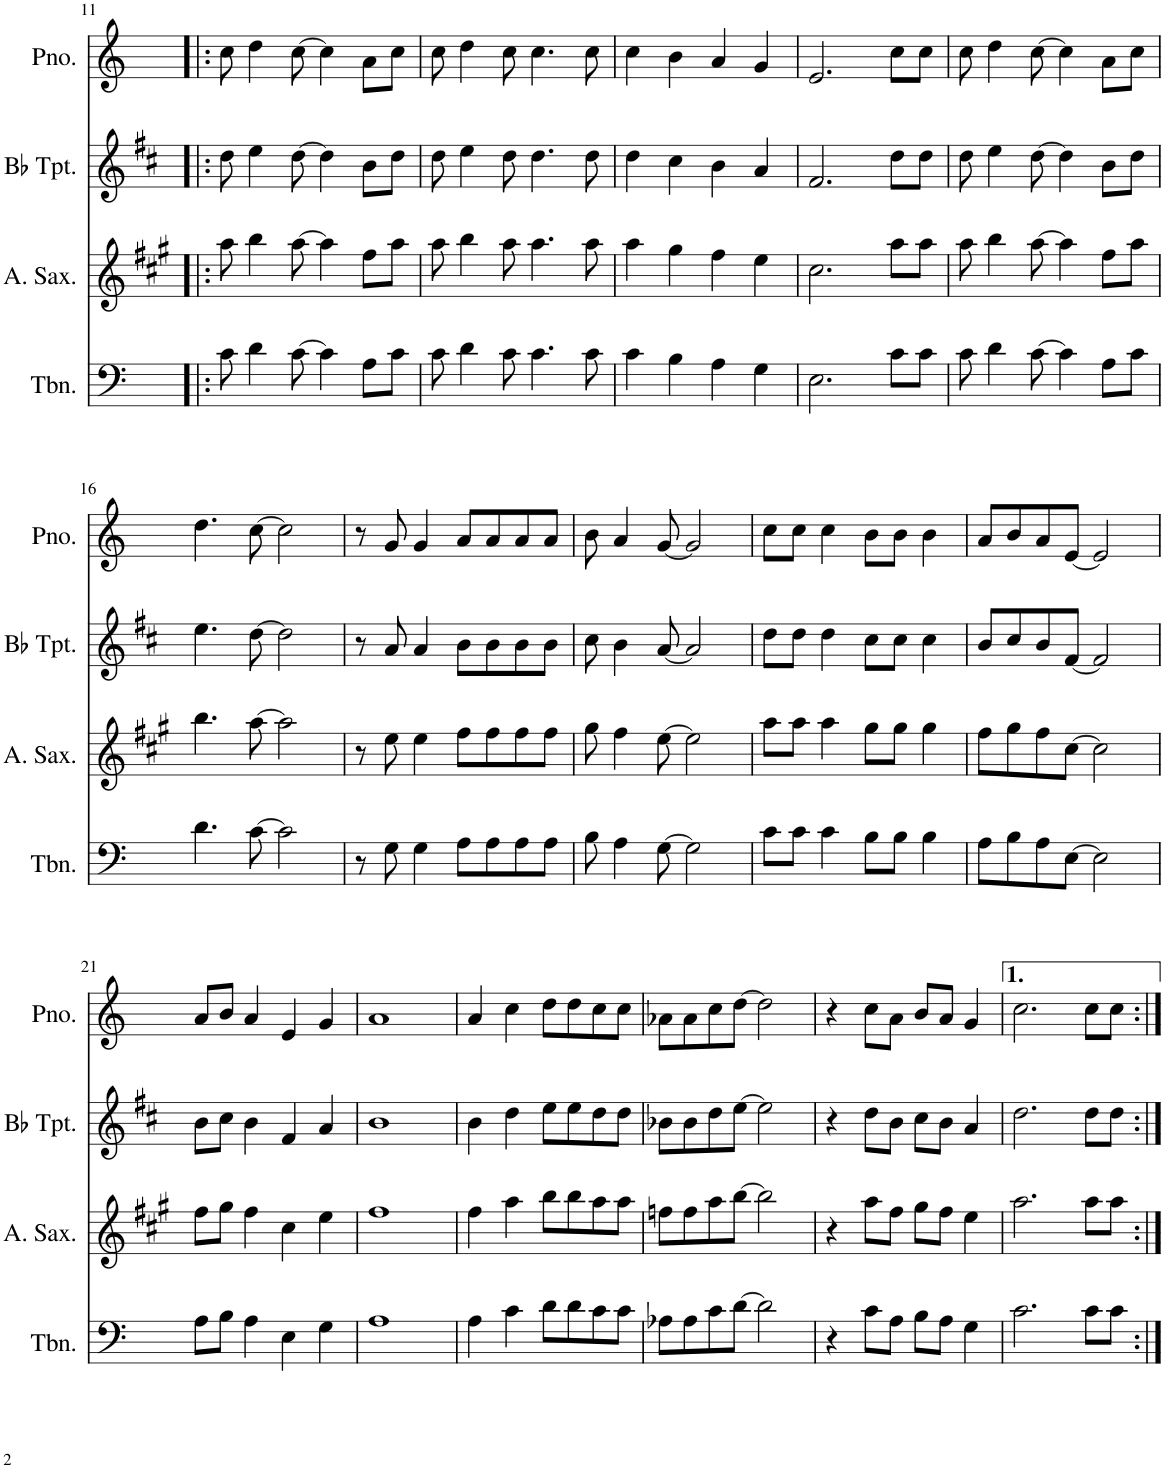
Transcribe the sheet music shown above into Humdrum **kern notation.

**kern	**kern	**kern	**kern
*part4	*part3	*part2	*part1
*staff4	*staff3	*staff2	*staff1
*I"Trombone	*I"Alto Saxophone	*I"Bb Trumpet	*I"Piano
*I'Tbn.	*I'A. Sax.	*I'Bb Tpt.	*I'Pno.
!!LO:PB:g=z
*clefF4	*clefG2	*clefG2	*clefG2
*	*Trd5c9	*Trd1c2	*
*k[]	*k[f#c#g#]	*k[f#c#]	*k[]
*M4/4	*M4/4	*M4/4	*M4/4
=11!|:	=11!|:	=11!|:	=11!|:
8c\	8aa\	8dd\	8cc\
4d\	4bb\	4ee\	4dd\
[8c\	[8aa\	[8dd\	[8cc\
4c\]	4aa\]	4dd\]	4cc\]
8A\L	8ff#\L	8b\L	8a\L
8c\J	8aa\J	8dd\J	8cc\J
=12	=12	=12	=12
8c\	8aa\	8dd\	8cc\
4d\	4bb\	4ee\	4dd\
8c\	8aa\	8dd\	8cc\
4.c\	4.aa\	4.dd\	4.cc\
8c\	8aa\	8dd\	8cc\
=13	=13	=13	=13
4c\	4aa\	4dd\	4cc\
4B\	4gg#\	4cc#\	4b\
4A\	4ff#\	4b\	4a/
4G\	4ee\	4a/	4g/
=14	=14	=14	=14
2.E\	2.cc#\	2.f#/	2.e/
8c\L	8aa\L	8dd\L	8cc\L
8c\J	8aa\J	8dd\J	8cc\J
=15	=15	=15	=15
8c\	8aa\	8dd\	8cc\
4d\	4bb\	4ee\	4dd\
[8c\	[8aa\	[8dd\	[8cc\
4c\]	4aa\]	4dd\]	4cc\]
8A\L	8ff#\L	8b\L	8a\L
8c\J	8aa\J	8dd\J	8cc\J
!!LO:LB:g=z
=16	=16	=16	=16
4.d\	4.bb\	4.ee\	4.dd\
[8c\	[8aa\	[8dd\	[8cc\
2c\]	2aa\]	2dd\]	2cc\]
=17	=17	=17	=17
8r	8r	8r	8r
8G\	8ee\	8a/	8g/
4G\	4ee\	4a/	4g/
8A\L	8ff#\L	8b\L	8a/L
8A\	8ff#\	8b\	8a/
8A\	8ff#\	8b\	8a/
8A\J	8ff#\J	8b\J	8a/J
=18	=18	=18	=18
8B\	8gg#\	8cc#\	8b\
4A\	4ff#\	4b\	4a/
[8G\	[8ee\	[8a/	[8g/
2G\]	2ee\]	2a/]	2g/]
=19	=19	=19	=19
8c\L	8aa\L	8dd\L	8cc\L
8c\J	8aa\J	8dd\J	8cc\J
4c\	4aa\	4dd\	4cc\
8B\L	8gg#\L	8cc#\L	8b\L
8B\J	8gg#\J	8cc#\J	8b\J
4B\	4gg#\	4cc#\	4b\
=20	=20	=20	=20
8A\L	8ff#\L	8b/L	8a/L
8B\	8gg#\	8cc#/	8b/
8A\	8ff#\	8b/	8a/
[8E\J	[8cc#\J	[8f#/J	[8e/J
2E\]	2cc#\]	2f#/]	2e/]
!!LO:LB:g=z
=21	=21	=21	=21
8A\L	8ff#\L	8b\L	8a/L
8B\J	8gg#\J	8cc#\J	8b/J
4A\	4ff#\	4b\	4a/
4E\	4cc#\	4f#/	4e/
4G\	4ee\	4a/	4g/
=22	=22	=22	=22
1A	1ff#	1b	1a
=23	=23	=23	=23
4A\	4ff#\	4b\	4a/
4c\	4aa\	4dd\	4cc\
8d\L	8bb\L	8ee\L	8dd\L
8d\	8bb\	8ee\	8dd\
8c\	8aa\	8dd\	8cc\
8c\J	8aa\J	8dd\J	8cc\J
=24	=24	=24	=24
8A-X\L	8ffn\L	8b-X\L	8a-X\L
8A-\	8ff\	8b-\	8a-\
8c\	8aa\	8dd\	8cc\
[8d\J	[8bb\J	[8ee\J	[8dd\J
2d\]	2bb\]	2ee\]	2dd\]
=25	=25	=25	=25
4r	4r	4r	4r
8c\L	8aa\L	8dd\L	8cc\L
8A\J	8ff#\J	8b\J	8a\J
8B\L	8gg#\L	8cc#\L	8b/L
8A\J	8ff#\J	8b\J	8a/J
4G\	4ee\	4a/	4g/
=26	=26	=26	=26
2.c\	2.aa\	2.dd\	2.cc\
8c\L	8aa\L	8dd\L	8cc\L
8c\J	8aa\J	8dd\J	8cc\J
=:|!	=:|!	=:|!	=:|!
*-	*-	*-	*-
